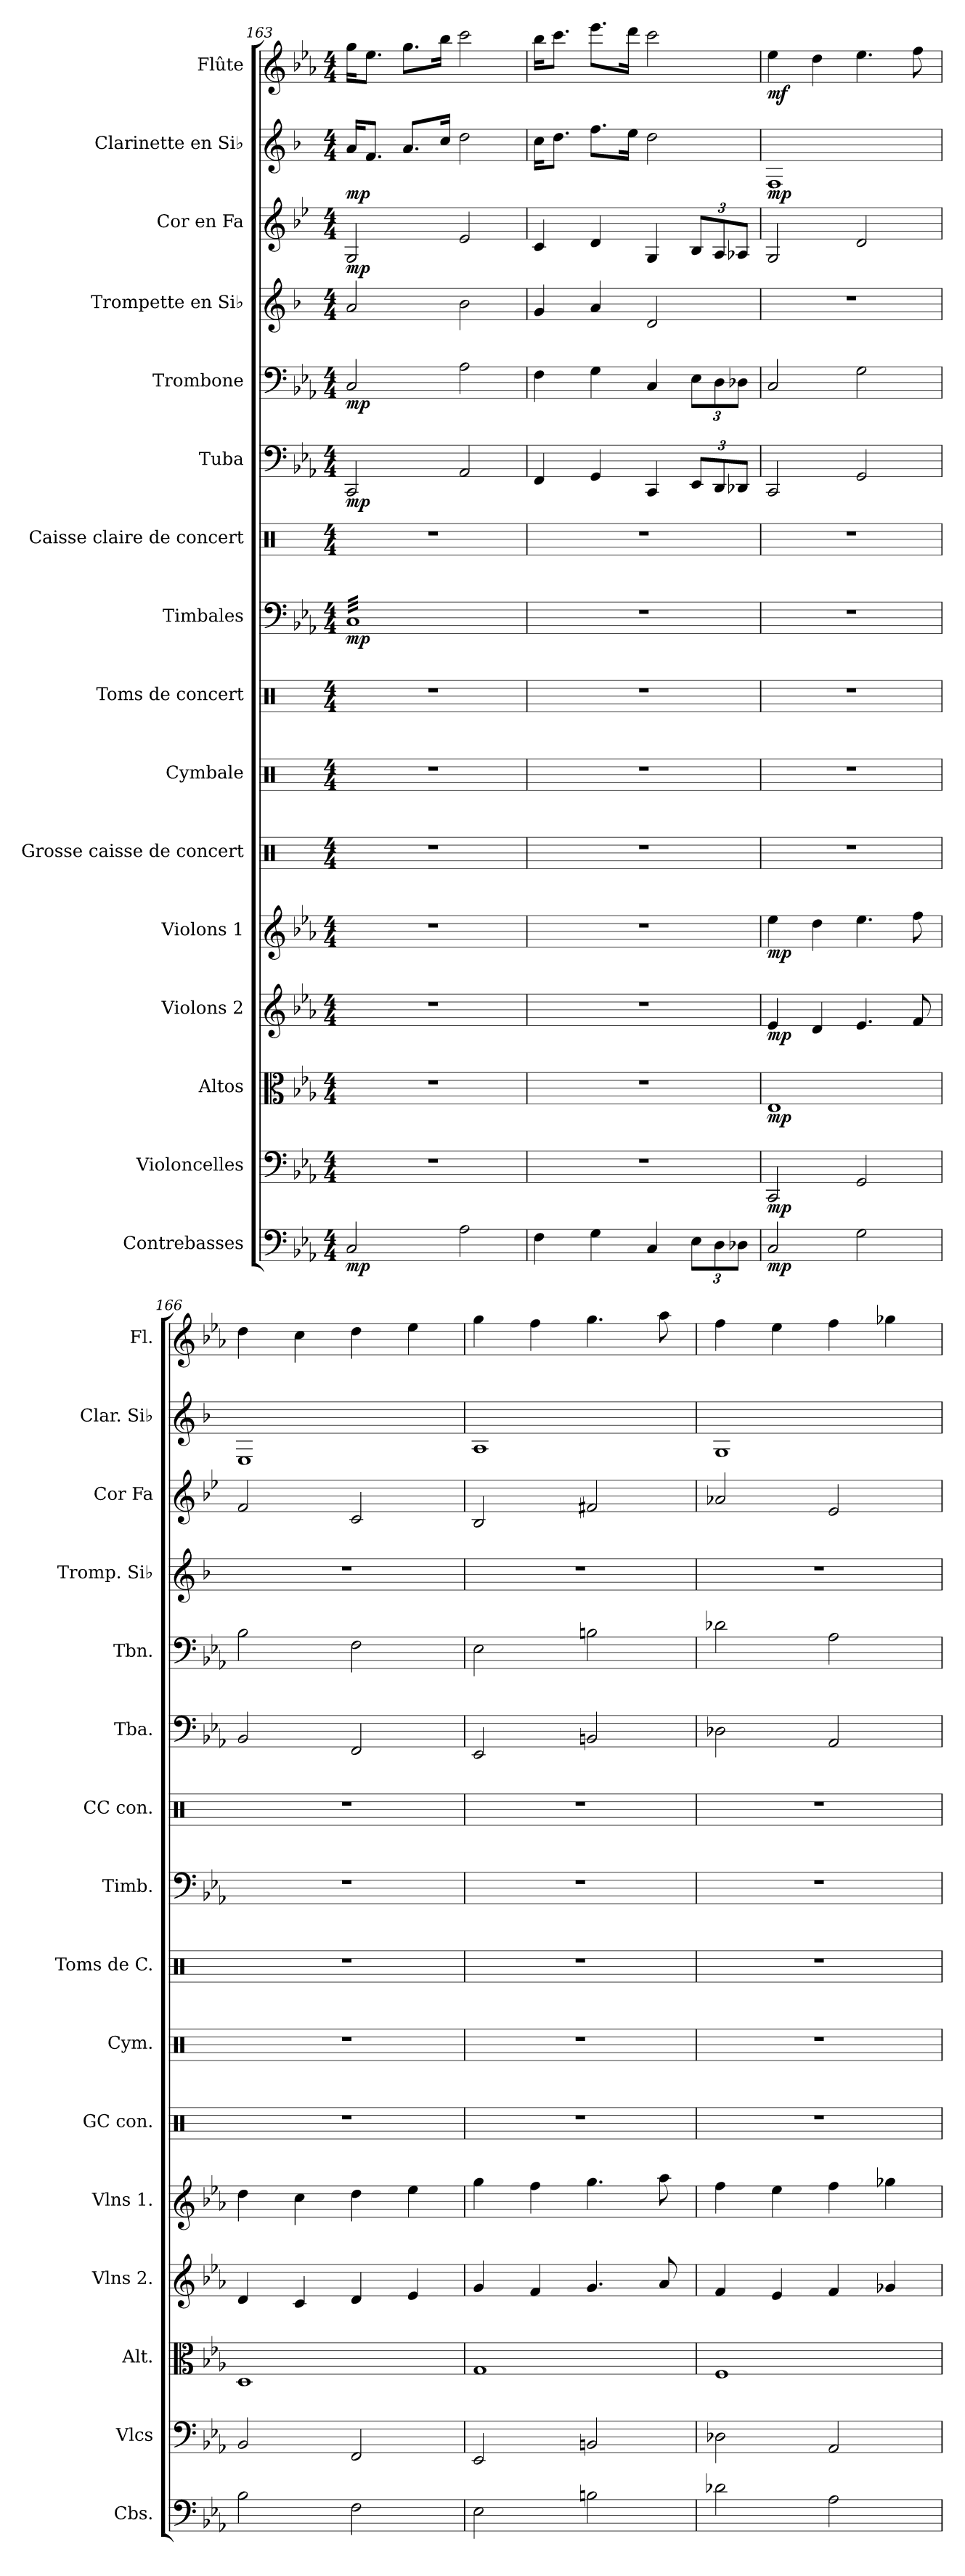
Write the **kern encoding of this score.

**kern	**dynam	**kern	**dynam	**kern	**dynam	**kern	**dynam	**kern	**dynam	**kern	**kern	**kern	**kern	**dynam	**kern	**kern	**dynam	**kern	**dynam	**kern	**kern	**dynam	**kern	**dynam	**kern	**dynam
*part16	*part16	*part15	*part15	*part14	*part14	*part13	*part13	*part12	*part12	*part11	*part10	*part9	*part8	*part8	*part7	*part6	*part6	*part5	*part5	*part4	*part3	*part3	*part2	*part2	*part1	*part1
*staff16	*staff16	*staff15	*staff15	*staff14	*staff14	*staff13	*staff13	*staff12	*staff12	*staff11	*staff10	*staff9	*staff8	*staff8	*staff7	*staff6	*staff6	*staff5	*staff5	*staff4	*staff3	*staff3	*staff2	*staff2	*staff1	*staff1
*I"Contrebasses	*	*I"Violoncelles	*	*I"Altos	*	*I"Violons 2	*	*I"Violons 1	*	*I"Grosse caisse de concert	*I"Cymbale	*I"Toms de concert	*I"Timbales	*	*I"Caisse claire de concert	*I"Tuba	*	*I"Trombone	*	*I"Trompette en Si♭	*I"Cor en Fa	*	*I"Clarinette en Si♭	*	*I"Flûte	*
*I'Cbs.	*	*I'Vlcs	*	*I'Alt.	*	*I'Vlns 2.	*	*I'Vlns 1.	*	*I'GC con.	*I'Cym.	*I'Toms de C.	*I'Timb.	*	*I'CC con.	*I'Tba.	*	*I'Tbn.	*	*I'Tromp. Si♭	*I'Cor Fa	*	*I'Clar. Si♭	*	*I'Fl.	*
*clefF4	*	*clefF4	*	*clefC3	*	*clefG2	*	*clefG2	*	*clefX	*clefX	*clefX	*clefF4	*	*clefX	*clefF4	*	*clefF4	*	*clefG2	*clefG2	*	*clefG2	*	*clefG2	*
*ITrd7c12	*	*	*	*	*	*	*	*	*	*	*	*	*	*	*	*	*	*	*	*ITrd1c2	*ITrd4c7	*	*ITrd1c2	*	*	*
*k[b-e-a-]	*	*k[b-e-a-]	*	*k[b-e-a-]	*	*k[b-e-a-]	*	*k[b-e-a-]	*	*k[]	*k[]	*k[]	*k[b-e-a-]	*	*k[]	*k[b-e-a-]	*	*k[b-e-a-]	*	*k[b-e-a-]	*k[b-e-a-]	*	*k[b-e-a-]	*	*k[b-e-a-]	*
*M4/4	*	*M4/4	*	*M4/4	*	*M4/4	*	*M4/4	*	*M4/4	*M4/4	*M4/4	*M4/4	*	*M4/4	*M4/4	*	*M4/4	*	*M4/4	*M4/4	*	*M4/4	*	*M4/4	*
=163	=163	=163	=163	=163	=163	=163	=163	=163	=163	=163	=163	=163	=163	=163	=163	=163	=163	=163	=163	=163	=163	=163	=163	=163	=163	=163
!	!LO:DY:b	!	!	!	!	!	!	!	!	!	!	!	!	!LO:DY:b	!	!	!LO:DY:b	!	!LO:DY:b	!	!	!LO:DY:b	!	!LO:DY:b	!	!
*	*	*	*	*	*	*	*	*	*	*	*	*	*tremolo	*	*	*	*	*	*	*	*	*	*	*	*	*
2CC/	mp	1r	.	1r	.	1r	.	1r	.	1r	1r	1r	32CLLL	mp	1r	2CC/	mp	2C/	mp	2g/	2C/	mp	16g/KL	mp	16gg\KL	.
.	.	.	.	.	.	.	.	.	.	.	.	.	32C	.	.	.	.	.	.	.	.	.	.	.	.	.
.	.	.	.	.	.	.	.	.	.	.	.	.	32C	.	.	.	.	.	.	.	.	.	8.e-/J	.	8.ee-\J	.
.	.	.	.	.	.	.	.	.	.	.	.	.	32C	.	.	.	.	.	.	.	.	.	.	.	.	.
.	.	.	.	.	.	.	.	.	.	.	.	.	32C	.	.	.	.	.	.	.	.	.	.	.	.	.
.	.	.	.	.	.	.	.	.	.	.	.	.	32C	.	.	.	.	.	.	.	.	.	.	.	.	.
.	.	.	.	.	.	.	.	.	.	.	.	.	32C	.	.	.	.	.	.	.	.	.	.	.	.	.
.	.	.	.	.	.	.	.	.	.	.	.	.	32C	.	.	.	.	.	.	.	.	.	.	.	.	.
.	.	.	.	.	.	.	.	.	.	.	.	.	32C	.	.	.	.	.	.	.	.	.	8.g/L	.	8.gg\L	.
.	.	.	.	.	.	.	.	.	.	.	.	.	32C	.	.	.	.	.	.	.	.	.	.	.	.	.
.	.	.	.	.	.	.	.	.	.	.	.	.	32C	.	.	.	.	.	.	.	.	.	.	.	.	.
.	.	.	.	.	.	.	.	.	.	.	.	.	32C	.	.	.	.	.	.	.	.	.	.	.	.	.
.	.	.	.	.	.	.	.	.	.	.	.	.	32C	.	.	.	.	.	.	.	.	.	.	.	.	.
.	.	.	.	.	.	.	.	.	.	.	.	.	32C	.	.	.	.	.	.	.	.	.	.	.	.	.
.	.	.	.	.	.	.	.	.	.	.	.	.	32C	.	.	.	.	.	.	.	.	.	16b-/Jk	.	16bb-\Jk	.
.	.	.	.	.	.	.	.	.	.	.	.	.	32C	.	.	.	.	.	.	.	.	.	.	.	.	.
2AA-\	.	.	.	.	.	.	.	.	.	.	.	.	32C	.	.	2AA-/	.	2A-\	.	2a-\	2A-/	.	2cc\	.	2ccc\	.
.	.	.	.	.	.	.	.	.	.	.	.	.	32C	.	.	.	.	.	.	.	.	.	.	.	.	.
.	.	.	.	.	.	.	.	.	.	.	.	.	32C	.	.	.	.	.	.	.	.	.	.	.	.	.
.	.	.	.	.	.	.	.	.	.	.	.	.	32C	.	.	.	.	.	.	.	.	.	.	.	.	.
.	.	.	.	.	.	.	.	.	.	.	.	.	32C	.	.	.	.	.	.	.	.	.	.	.	.	.
.	.	.	.	.	.	.	.	.	.	.	.	.	32C	.	.	.	.	.	.	.	.	.	.	.	.	.
.	.	.	.	.	.	.	.	.	.	.	.	.	32C	.	.	.	.	.	.	.	.	.	.	.	.	.
.	.	.	.	.	.	.	.	.	.	.	.	.	32C	.	.	.	.	.	.	.	.	.	.	.	.	.
.	.	.	.	.	.	.	.	.	.	.	.	.	32C	.	.	.	.	.	.	.	.	.	.	.	.	.
.	.	.	.	.	.	.	.	.	.	.	.	.	32C	.	.	.	.	.	.	.	.	.	.	.	.	.
.	.	.	.	.	.	.	.	.	.	.	.	.	32C	.	.	.	.	.	.	.	.	.	.	.	.	.
.	.	.	.	.	.	.	.	.	.	.	.	.	32C	.	.	.	.	.	.	.	.	.	.	.	.	.
.	.	.	.	.	.	.	.	.	.	.	.	.	32C	.	.	.	.	.	.	.	.	.	.	.	.	.
.	.	.	.	.	.	.	.	.	.	.	.	.	32C	.	.	.	.	.	.	.	.	.	.	.	.	.
.	.	.	.	.	.	.	.	.	.	.	.	.	32C	.	.	.	.	.	.	.	.	.	.	.	.	.
.	.	.	.	.	.	.	.	.	.	.	.	.	32CJJJ	.	.	.	.	.	.	.	.	.	.	.	.	.
*	*	*	*	*	*	*	*	*	*	*	*	*	*Xtremolo	*	*	*	*	*	*	*	*	*	*	*	*	*
!!LO:PB:g=z
=164	=164	=164	=164	=164	=164	=164	=164	=164	=164	=164	=164	=164	=164	=164	=164	=164	=164	=164	=164	=164	=164	=164	=164	=164	=164	=164
4FF\	.	1r	.	1r	.	1r	.	1r	.	1r	1r	1r	1r	.	1r	4FF/	.	4F\	.	4f/	4F/	.	16b-\KL	.	16bb-\KL	.
.	.	.	.	.	.	.	.	.	.	.	.	.	.	.	.	.	.	.	.	.	.	.	8.cc\J	.	8.ccc\J	.
4GG\	.	.	.	.	.	.	.	.	.	.	.	.	.	.	.	4GG/	.	4G\	.	4g/	4G/	.	8.ee-\L	.	8.eee-\L	.
.	.	.	.	.	.	.	.	.	.	.	.	.	.	.	.	.	.	.	.	.	.	.	16dd\Jk	.	16ddd\Jk	.
4CC/	.	.	.	.	.	.	.	.	.	.	.	.	.	.	.	4CC/	.	4C/	.	2c/	4C/	.	2cc\	.	2ccc\	.
*Xbrackettup	*	*	*	*	*	*	*	*	*	*	*	*	*	*	*	*Xbrackettup	*	*Xbrackettup	*	*	*Xbrackettup	*	*	*	*	*
12EE-\L	.	.	.	.	.	.	.	.	.	.	.	.	.	.	.	12EE-/L	.	12E-\L	.	.	12E-/L	.	.	.	.	.
12DD\	.	.	.	.	.	.	.	.	.	.	.	.	.	.	.	12DD/	.	12D\	.	.	12D/	.	.	.	.	.
12DD-X\J	.	.	.	.	.	.	.	.	.	.	.	.	.	.	.	12DD-X/J	.	12D-X\J	.	.	12D-X/J	.	.	.	.	.
=165	=165	=165	=165	=165	=165	=165	=165	=165	=165	=165	=165	=165	=165	=165	=165	=165	=165	=165	=165	=165	=165	=165	=165	=165	=165	=165
!	!LO:DY:b	!	!LO:DY:b	!	!LO:DY:b	!	!LO:DY:b	!	!LO:DY:b	!	!	!	!	!	!	!	!	!	!	!	!	!	!	!LO:DY:b	!	!LO:DY:b
2CC/	mp	2CC/	mp	1E-	mp	4e-/	mp	4ee-\	mp	1r	1r	1r	1r	.	1r	2CC/	.	2C/	.	1r	2C/	.	1E-	mp	4ee-\	mf
.	.	.	.	.	.	4d/	.	4dd\	.	.	.	.	.	.	.	.	.	.	.	.	.	.	.	.	4dd\	.
2GG\	.	2GG/	.	.	.	4.e-/	.	4.ee-\	.	.	.	.	.	.	.	2GG/	.	2G\	.	.	2G/	.	.	.	4.ee-\	.
.	.	.	.	.	.	8f/	.	8ff\	.	.	.	.	.	.	.	.	.	.	.	.	.	.	.	.	8ff\	.
=166	=166	=166	=166	=166	=166	=166	=166	=166	=166	=166	=166	=166	=166	=166	=166	=166	=166	=166	=166	=166	=166	=166	=166	=166	=166	=166
2BB-\	.	2BB-/	.	1D	.	4d/	.	4dd\	.	1r	1r	1r	1r	.	1r	2BB-/	.	2B-\	.	1r	2B-/	.	1D	.	4dd\	.
.	.	.	.	.	.	4c/	.	4cc\	.	.	.	.	.	.	.	.	.	.	.	.	.	.	.	.	4cc\	.
2FF\	.	2FF/	.	.	.	4d/	.	4dd\	.	.	.	.	.	.	.	2FF/	.	2F\	.	.	2F/	.	.	.	4dd\	.
.	.	.	.	.	.	4e-/	.	4ee-\	.	.	.	.	.	.	.	.	.	.	.	.	.	.	.	.	4ee-\	.
=167	=167	=167	=167	=167	=167	=167	=167	=167	=167	=167	=167	=167	=167	=167	=167	=167	=167	=167	=167	=167	=167	=167	=167	=167	=167	=167
2EE-\	.	2EE-/	.	1G	.	4g/	.	4gg\	.	1r	1r	1r	1r	.	1r	2EE-/	.	2E-\	.	1r	2E-/	.	1G	.	4gg\	.
.	.	.	.	.	.	4f/	.	4ff\	.	.	.	.	.	.	.	.	.	.	.	.	.	.	.	.	4ff\	.
2BBn\	.	2BBn/	.	.	.	4.g/	.	4.gg\	.	.	.	.	.	.	.	2BBn/	.	2Bn\	.	.	2Bn/	.	.	.	4.gg\	.
.	.	.	.	.	.	8a-/	.	8aa-\	.	.	.	.	.	.	.	.	.	.	.	.	.	.	.	.	8aa-\	.
=168	=168	=168	=168	=168	=168	=168	=168	=168	=168	=168	=168	=168	=168	=168	=168	=168	=168	=168	=168	=168	=168	=168	=168	=168	=168	=168
2D-X\	.	2D-X\	.	1F	.	4f/	.	4ff\	.	1r	1r	1r	1r	.	1r	2D-X\	.	2d-X\	.	1r	2d-X/	.	1F	.	4ff\	.
.	.	.	.	.	.	4e-/	.	4ee-\	.	.	.	.	.	.	.	.	.	.	.	.	.	.	.	.	4ee-\	.
2AA-\	.	2AA-/	.	.	.	4f/	.	4ff\	.	.	.	.	.	.	.	2AA-/	.	2A-\	.	.	2A-/	.	.	.	4ff\	.
.	.	.	.	.	.	4g-X/	.	4gg-X\	.	.	.	.	.	.	.	.	.	.	.	.	.	.	.	.	4gg-X\	.
=	=	=	=	=	=	=	=	=	=	=	=	=	=	=	=	=	=	=	=	=	=	=	=	=	=	=
*-	*-	*-	*-	*-	*-	*-	*-	*-	*-	*-	*-	*-	*-	*-	*-	*-	*-	*-	*-	*-	*-	*-	*-	*-	*-	*-
